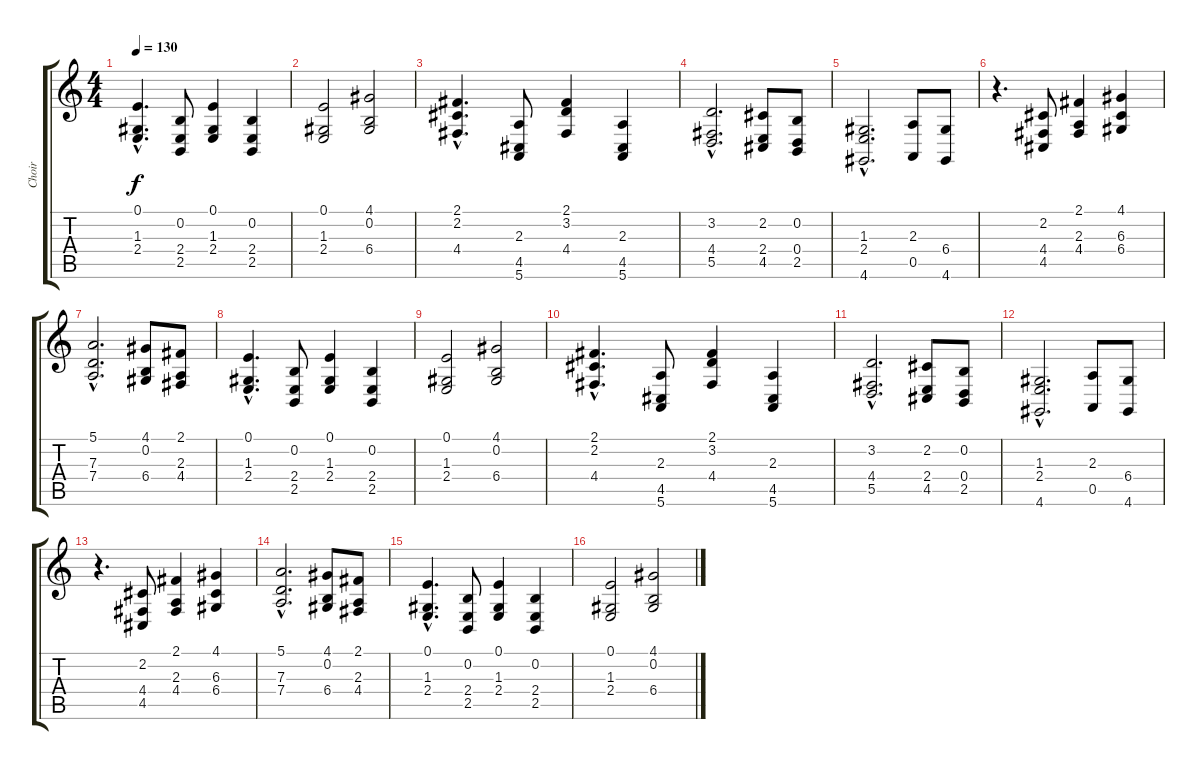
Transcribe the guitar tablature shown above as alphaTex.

\track ("Choir" "Choir") {instrument choiraahs}
\staff {score tabs}
\tuning (E4 B3 G3 D3 A2 E2) {hide}
\ts (4 4)
\tempo 130
\clef g2
\ks c
(0.1{hac} 1.3{hac} 2.4{hac}).4{d dy f} (0.2 2.4 2.5).8 (0.1 1.3 2.4).4 (0.2 2.4 2.5).4 |
(0.1 1.3 2.4).2 (4.1 0.2 6.4).2 |
(2.1{hac} 2.2{hac} 4.4{hac}).4{d} (2.3 4.5 5.6).8 (2.1 3.2 4.4).4 (2.3 4.5 5.6).4 |
(3.2{hac} 4.4{hac} 5.5{hac}).2{d} (2.2 2.4 4.5).8 (0.2 0.4 2.5).8 |
(1.3{hac} 2.4{hac} 4.6{hac}).2{d} (2.3 0.5).8 (6.4 4.6).8 |
r.4{d} (2.2 4.4 4.5).8 (2.1 2.3 4.4).4 (4.1 6.3 6.4).4 |
(5.1{hac} 7.3{hac} 7.4{hac}).2{d} (4.1 0.2 6.4).8 (2.1 2.3 4.4).8 |
(0.1{hac} 1.3{hac} 2.4{hac}).4{d} (0.2 2.4 2.5).8 (0.1 1.3 2.4).4 (0.2 2.4 2.5).4 |
(0.1 1.3 2.4).2 (4.1 0.2 6.4).2 |
(2.1{hac} 2.2{hac} 4.4{hac}).4{d} (2.3 4.5 5.6).8 (2.1 3.2 4.4).4 (2.3 4.5 5.6).4 |
(3.2{hac} 4.4{hac} 5.5{hac}).2{d} (2.2 2.4 4.5).8 (0.2 0.4 2.5).8 |
(1.3{hac} 2.4{hac} 4.6{hac}).2{d} (2.3 0.5).8 (6.4 4.6).8 |
r.4{d} (2.2 4.4 4.5).8 (2.1 2.3 4.4).4 (4.1 6.3 6.4).4 |
(5.1{hac} 7.3{hac} 7.4{hac}).2{d} (4.1 0.2 6.4).8 (2.1 2.3 4.4).8 |
(0.1{hac} 1.3{hac} 2.4{hac}).4{d} (0.2 2.4 2.5).8 (0.1 1.3 2.4).4 (0.2 2.4 2.5).4 |
(0.1 1.3 2.4).2 (4.1 0.2 6.4).2
